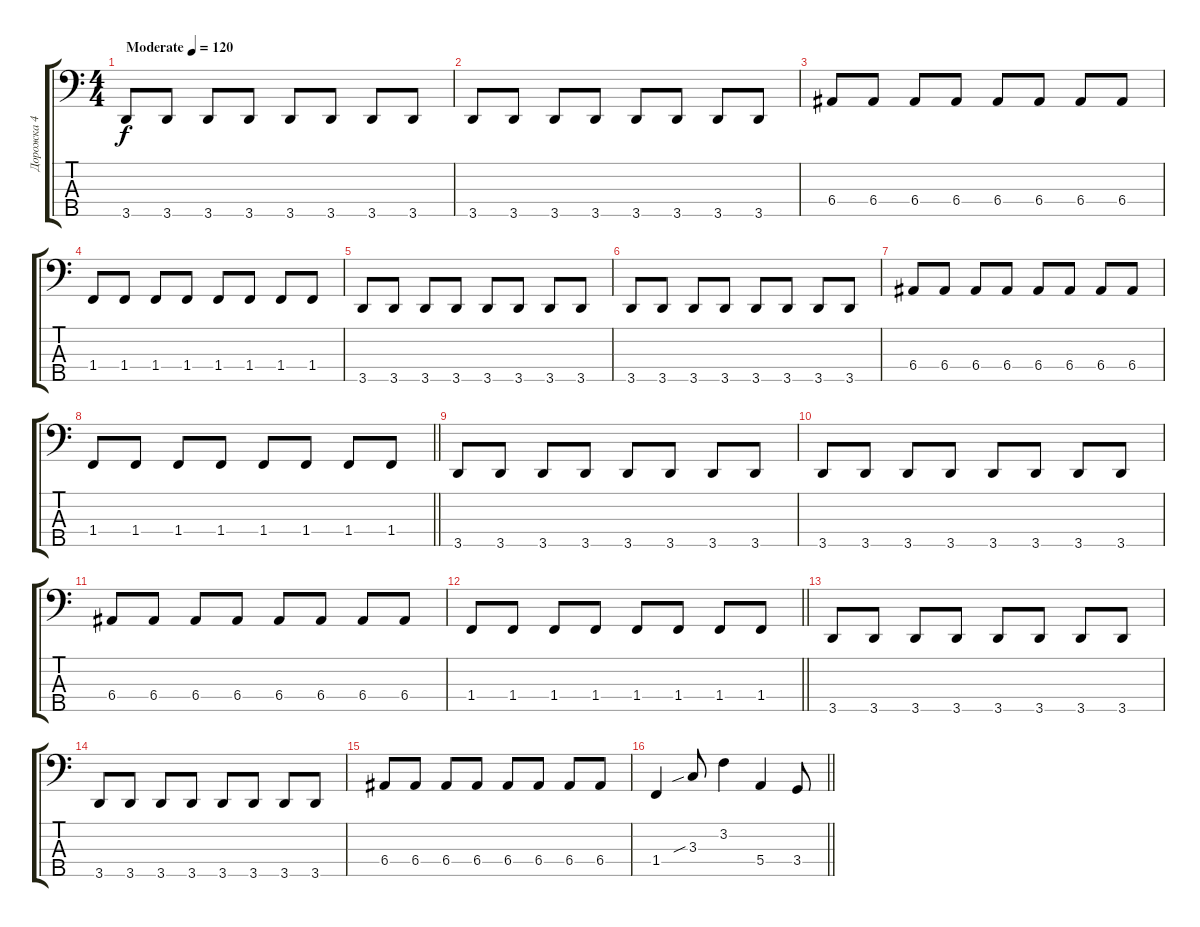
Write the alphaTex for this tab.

\track ("Дорожка 4" "Дорожка 4") {instrument electricbassfinger}
\staff {score tabs}
\tuning (G2 D2 A1 E1 B0) {hide}
\ts (4 4)
\tempo (120 "Moderate")
\clef f4
\ks c
3.5.8{dy f instrument electricbassfinger} 3.5.8 3.5.8 3.5.8 3.5.8 3.5.8 3.5.8 3.5.8 |
3.5.8 3.5.8 3.5.8 3.5.8 3.5.8 3.5.8 3.5.8 3.5.8 |
6.4.8 6.4.8 6.4.8 6.4.8 6.4.8 6.4.8 6.4.8 6.4.8 |
1.4.8 1.4.8 1.4.8 1.4.8 1.4.8 1.4.8 1.4.8 1.4.8 |
3.5.8 3.5.8 3.5.8 3.5.8 3.5.8 3.5.8 3.5.8 3.5.8 |
3.5.8 3.5.8 3.5.8 3.5.8 3.5.8 3.5.8 3.5.8 3.5.8 |
6.4.8 6.4.8 6.4.8 6.4.8 6.4.8 6.4.8 6.4.8 6.4.8 |
\barLineRight lightlight
1.4.8 1.4.8 1.4.8 1.4.8 1.4.8 1.4.8 1.4.8 1.4.8 |
3.5.8 3.5.8 3.5.8 3.5.8 3.5.8 3.5.8 3.5.8 3.5.8 |
3.5.8 3.5.8 3.5.8 3.5.8 3.5.8 3.5.8 3.5.8 3.5.8 |
6.4.8 6.4.8 6.4.8 6.4.8 6.4.8 6.4.8 6.4.8 6.4.8 |
\barLineRight lightlight
1.4.8 1.4.8 1.4.8 1.4.8 1.4.8 1.4.8 1.4.8 1.4.8 |
3.5.8 3.5.8 3.5.8 3.5.8 3.5.8 3.5.8 3.5.8 3.5.8 |
3.5.8 3.5.8 3.5.8 3.5.8 3.5.8 3.5.8 3.5.8 3.5.8 |
6.4.8 6.4.8 6.4.8 6.4.8 6.4.8 6.4.8 6.4.8 6.4.8 |
\barLineRight lightlight
1.4.4 3.3{sib}.8 3.2.4 5.4.4 3.4.8
